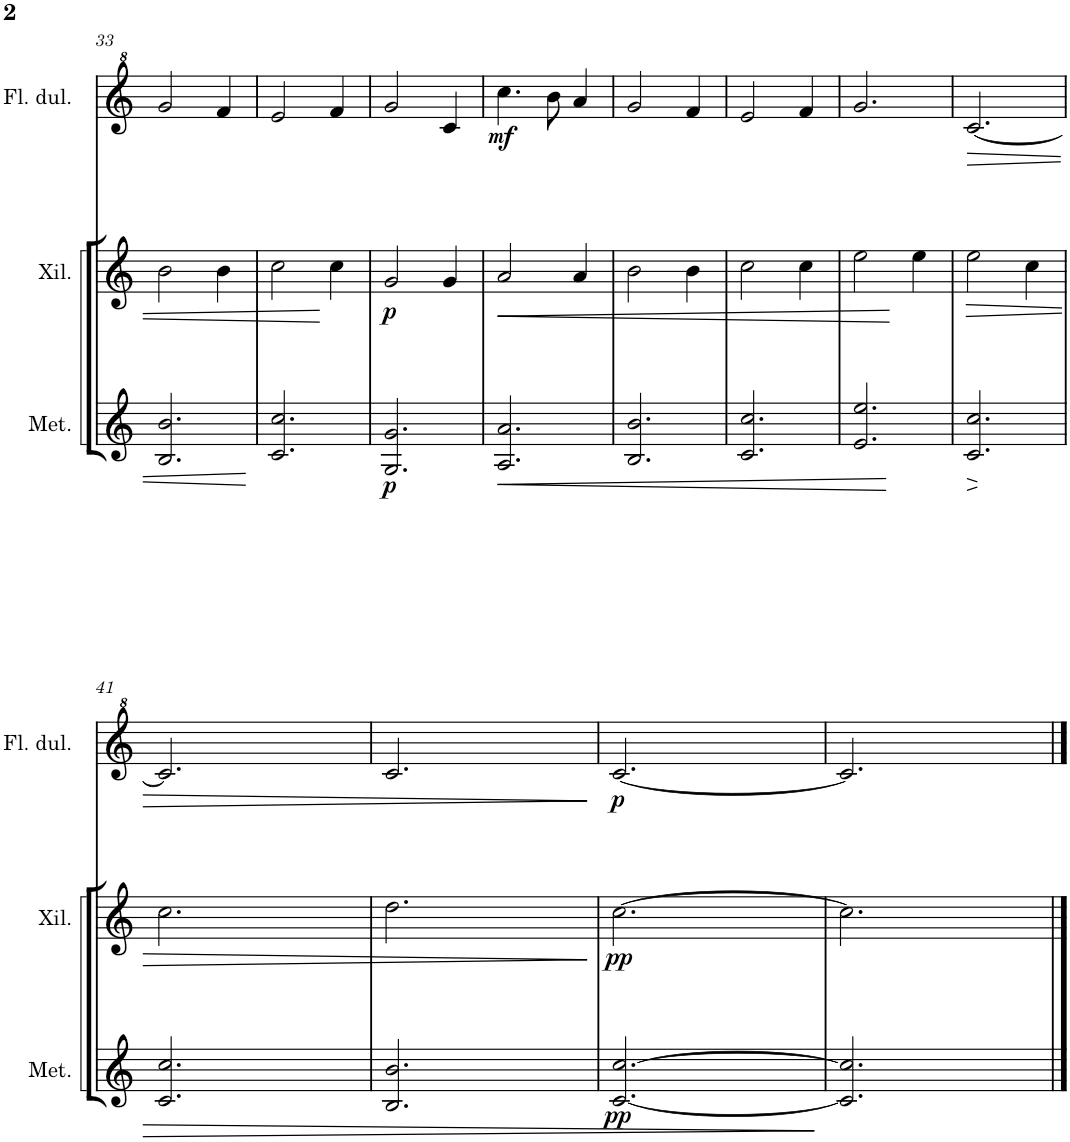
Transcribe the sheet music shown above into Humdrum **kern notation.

**kern	**dynam	**kern	**dynam	**kern	**dynam
*part3	*part3	*part2	*part2	*part1	*part1
*staff3	*staff3	*staff2	*staff2	*staff1	*staff1
*I"Metalófono	*	*I"Xilófono	*	*I"Flauta dulce	*
*I'Met.	*	*I'Xil.	*	*I'Fl. dul.	*
!!LO:PB:g=z
*clefG2	*	*clefG2	*	*clefG^2	*
*Trd-7c-12	*	*Trd-7c-12	*	*	*
*k[]	*	*k[]	*	*k[]	*
*M3/4	*	*M3/4	*	*M3/4	*
=33	=33	=33	=33	=33	=33
2.B/ 2.b/	.	2b\	.	2gg/	.
.	.	4b\	.	4ff/	.
=34	=34	=34	=34	=34	=34
2.c/ 2.cc/	.	2cc\	.	2ee/	.
.	.	4cc\	.	4ff/	.
=35	=35	=35	=35	=35	=35
!	!LO:DY:b	!	!LO:DY:b	!	!
2.G/ 2.g/	p	2g/	p	2gg/	.
.	.	4g/	.	4cc/	.
=36	=36	=36	=36	=36	=36
!	!LO:HP:b	!	!LO:HP:b	!	!LO:DY:b
2.A/ 2.a/	<	2a/	<	4.ccc\	mf
.	.	.	.	8bb\	.
.	.	4a/	.	4aa/	.
=37	=37	=37	=37	=37	=37
2.B/ 2.b/	.	2b\	.	2gg/	.
.	.	4b\	.	4ff/	.
=38	=38	=38	=38	=38	=38
2.c/ 2.cc/	.	2cc\	.	2ee/	.
.	.	4cc\	.	4ff/	.
=39	=39	=39	=39	=39	=39
2.e/ 2.ee/	.	2ee\	.	2.gg/	.
.	.	4ee\	[	.	.
.	[	.	.	.	.
=40	=40	=40	=40	=40	=40
!	!LO:HP:b	!	!LO:HP:b	!	!LO:HP:b
2.c/ 2.cc/	>	2ee\	>	[2.cc/	>
.	.	4cc\	.	.	.
!!LO:LB:g=z
=41	=41	=41	=41	=41	=41
2.c/ 2.cc/	.	2.cc\	.	2.cc/]	.
=42	=42	=42	=42	=42	=42
2.B/ 2.b/	.	2.dd\	.	2.cc/	.
.	.	.	]	.	]
=43	=43	=43	=43	=43	=43
!	!LO:DY:b	!	!LO:DY:b	!	!LO:DY:b
[2.c/ [2.cc/	pp	[2.cc\	pp	[2.cc/	p
.	]	.	.	.	.
=44	=44	=44	=44	=44	=44
2.c/] 2.cc/]	.	2.cc\]	.	2.cc/]	.
==	==	==	==	==	==
*-	*-	*-	*-	*-	*-
